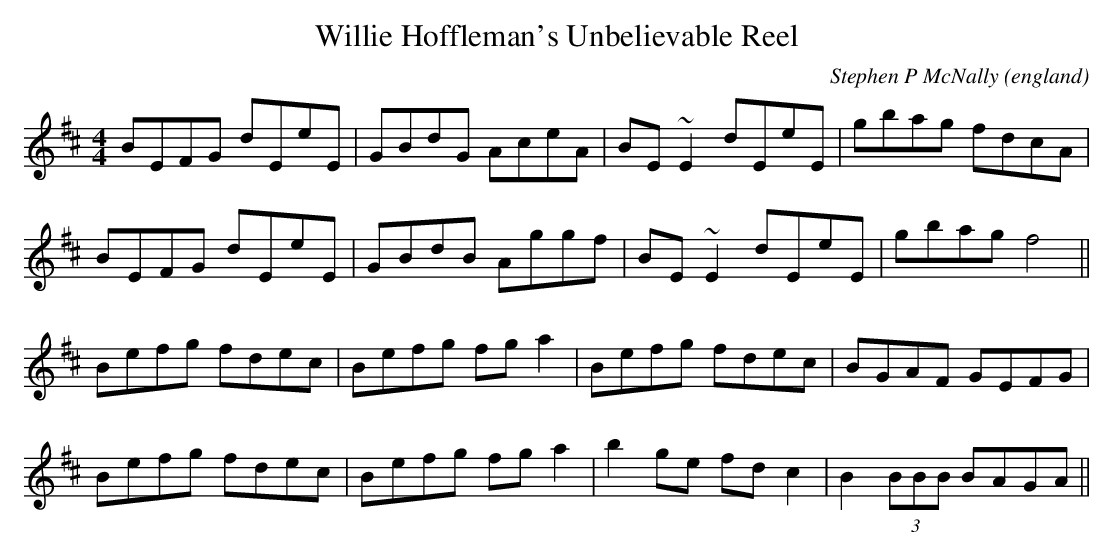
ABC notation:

X:1
T:Willie Hoffleman's Unbelievable Reel
O:england
M:4/4
L:1/8
C:Stephen P McNally
K:D
BEFG dEeE|GBdG AceA|BE~E2dEeE|gbag fdcA|
BEFG dEeE|GBdB Aggf|BE~E2dEeE|gbag f4||
Befg fdec|Befg fga2|Befg fdec|BGAF GEFG|
Befg fdec|Befg fga2|b2ge fdc2|B2 (3BBB BAGA||
